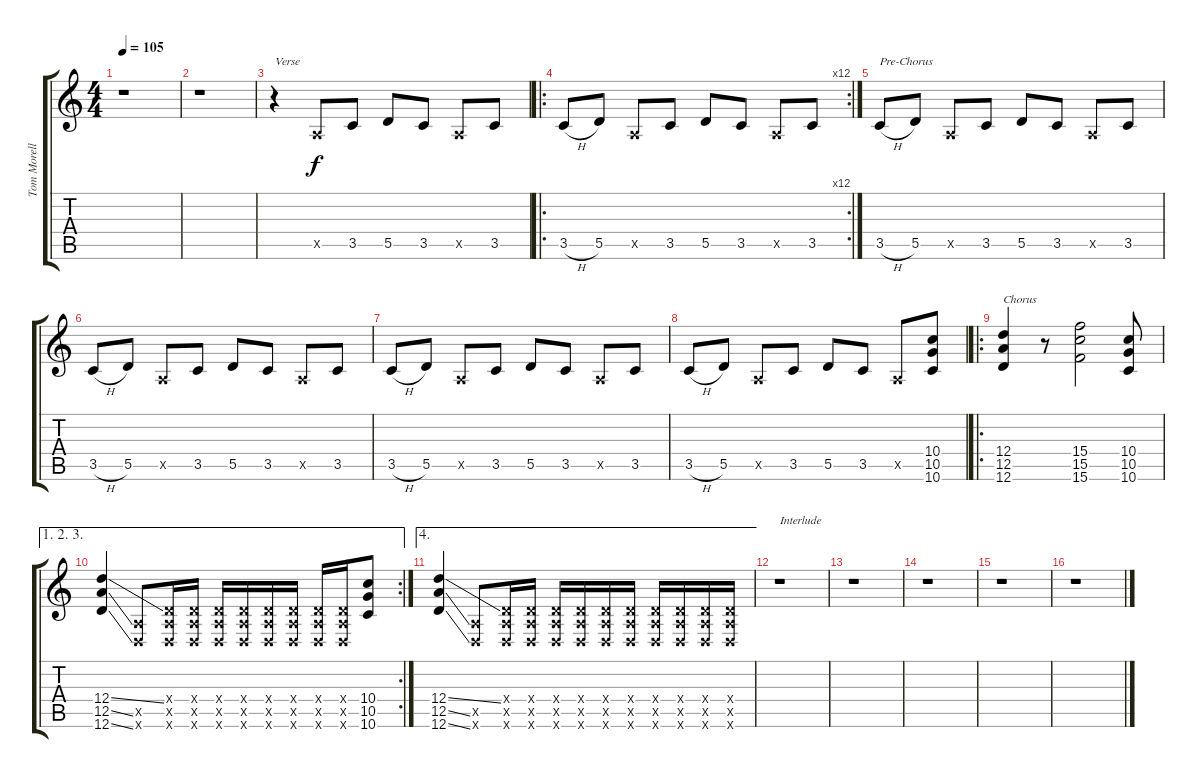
\track ("Tom Morello" "Tom Morell") {instrument overdrivenguitar}
\staff {score tabs}
\tuning (E4 B3 G3 D3 A2 D2) {hide}
\ts (4 4)
\tempo 105
\clef g2
\ks c
r.1{dy f} |
r.1 |
r.4{txt "Verse"} 0.5{x}.8 3.5.8 5.5.8 3.5.8 0.5{x}.8 3.5.8 |
\ro
\rc 12
3.5{h}.8 5.5.8 0.5{x}.8 3.5.8 5.5.8 3.5.8 0.5{x}.8 3.5.8 |
3.5{h}.8{txt "Pre-Chorus"} 5.5.8 0.5{x}.8 3.5.8 5.5.8 3.5.8 0.5{x}.8 3.5.8 |
3.5{h}.8 5.5.8 0.5{x}.8 3.5.8 5.5.8 3.5.8 0.5{x}.8 3.5.8 |
3.5{h}.8 5.5.8 0.5{x}.8 3.5.8 5.5.8 3.5.8 0.5{x}.8 3.5.8 |
3.5{h}.8 5.5.8 0.5{x}.8 3.5.8 5.5.8 3.5.8 0.5{x}.8 (10.4 10.5 10.6).8 |
\ro
(12.4 12.5 12.6).4{txt "Chorus"} r.8 (15.4 15.5 15.6).2 (10.4 10.5 10.6).8 |
\ae (1 2 3)
\rc 2
(12.4{ss} 12.5{ss} 12.6{ss}).4 (0.5{x} 0.6{x}).8 (0.4{x} 0.5{x} 0.6{x}).16 (0.4{x} 0.5{x} 0.6{x}).16 (0.4{x} 0.5{x} 0.6{x}).16 (0.4{x} 0.5{x} 0.6{x}).16 (0.4{x} 0.5{x} 0.6{x}).16 (0.4{x} 0.5{x} 0.6{x}).16 (0.4{x} 0.5{x} 0.6{x}).16 (0.4{x} 0.5{x} 0.6{x}).16 (10.4 10.5 10.6).8 |
\ae 4
(12.4{ss} 12.5{ss} 12.6{ss}).4 (0.5{x} 0.6{x}).8 (0.4{x} 0.5{x} 0.6{x}).16 (0.4{x} 0.5{x} 0.6{x}).16 (0.4{x} 0.5{x} 0.6{x}).16 (0.4{x} 0.5{x} 0.6{x}).16 (0.4{x} 0.5{x} 0.6{x}).16 (0.4{x} 0.5{x} 0.6{x}).16 (0.4{x} 0.5{x} 0.6{x}).16 (0.4{x} 0.5{x} 0.6{x}).16 (0.4{x} 0.5{x} 0.6{x}).16 (0.4{x} 0.5{x} 0.6{x}).16 |
r.1{txt "Interlude"} |
r.1 |
r.1 |
r.1 |
r.1
